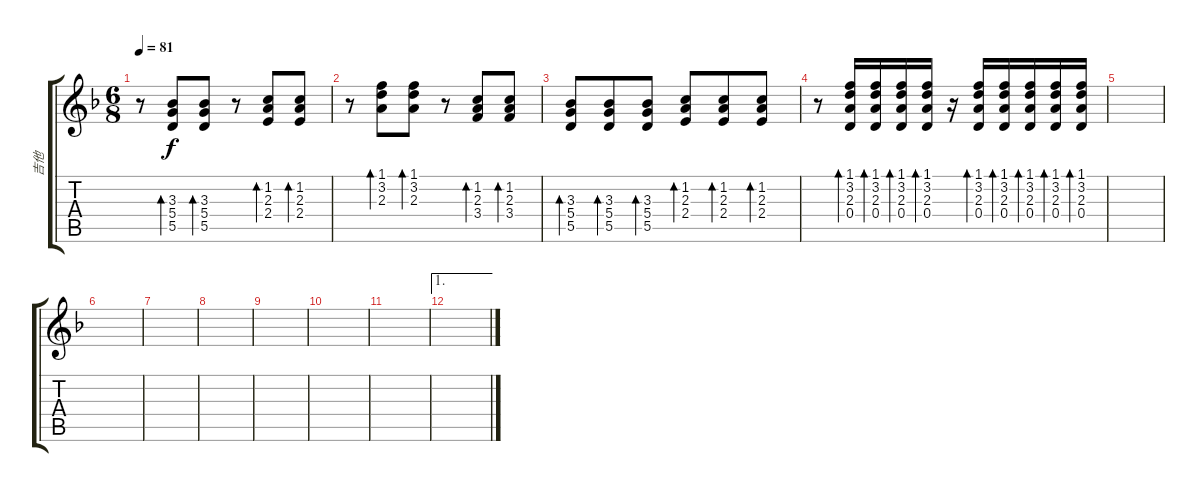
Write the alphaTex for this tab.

\track ("吉他" "吉他") {instrument acousticguitarsteel}
\staff {score tabs}
\tuning (E4 B3 G3 D3 A2 E2) {hide}
\ts (6 8)
\tempo 81
\clef g2
\ks f
r.8{dy f} (3.3 5.4 5.5).8{bd 60} (3.3 5.4 5.5).8{bd 60} r.8 (1.2 2.3 2.4).8{bd 60} (1.2 2.3 2.4).8{bd 60} |
r.8 (1.1 3.2 2.3).8{bd 60} (1.1 3.2 2.3).8{bd 60} r.8 (1.2 2.3 3.4).8{bd 60} (1.2 2.3 3.4).8{bd 60} |
(3.3 5.4 5.5).8{bd 60} (3.3 5.4 5.5).8{bd 60} (3.3 5.4 5.5).8{bd 60} (1.2 2.3 2.4).8{bd 60} (1.2 2.3 2.4).8{bd 60} (1.2 2.3 2.4).8{bd 60} |
r.8 (1.1 3.2 2.3 0.4).16{bd 60} (1.1 3.2 2.3 0.4).16{bd 60} (1.1 3.2 2.3 0.4).16{bd 60} (1.1 3.2 2.3 0.4).16{bd 60} r.16 (1.1 3.2 2.3 0.4).16{bd 60} (1.1 3.2 2.3 0.4).16{bd 60} (1.1 3.2 2.3 0.4).16{bd 60} (1.1 3.2 2.3 0.4).16{bd 60} (1.1 3.2 2.3 0.4).16{bd 60} |
|
|
|
|
|
|
|
\ae 1
